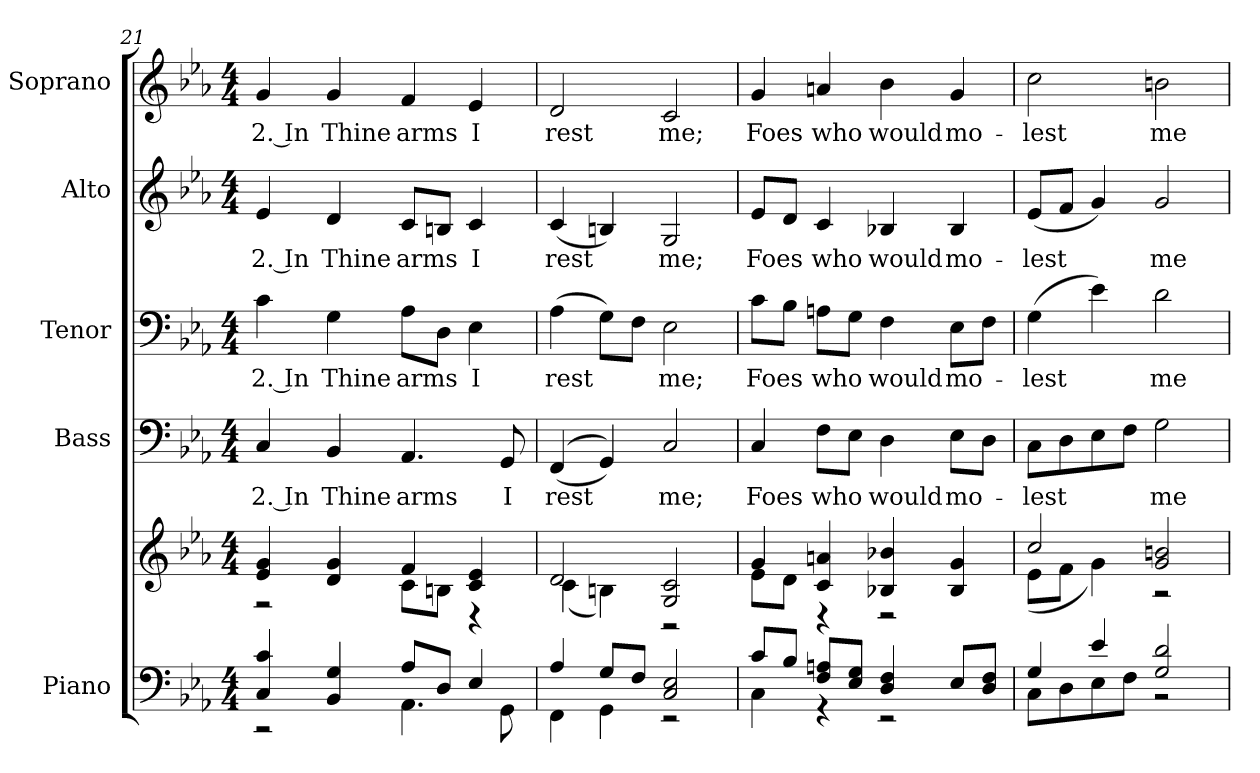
**kern	**kern	**kern	**text	**kern	**text	**kern	**text	**kern	**text
*part5	*part5	*part4	*part4	*part3	*part3	*part2	*part2	*part1	*part1
*staff6	*staff5	*staff4	*staff4	*staff3	*staff3	*staff2	*staff2	*staff1	*staff1
*I"Piano	*	*I"Bass	*	*I"Tenor	*	*I"Alto	*	*I"Soprano	*
*I'Pno.	*	*I'B.	*	*I'T.	*	*I'A.	*	*I'S.	*
!!LO:PB:g=z
*clefF4	*clefG2	*clefF4	*	*clefF4	*	*clefG2	*	*clefG2	*
*k[b-e-a-]	*k[b-e-a-]	*k[b-e-a-]	*	*k[b-e-a-]	*	*k[b-e-a-]	*	*k[b-e-a-]	*
*E-:	*E-:	*E-:	*	*E-:	*	*E-:	*	*E-:	*
*M4/4	*M4/4	*M4/4	*	*M4/4	*	*M4/4	*	*M4/4	*
=21	=21	=21	=21	=21	=21	=21	=21	=21	=21
*^	*^	*	*	*	*	*	*	*	*
!	!	!	!	!	!LO:LY:b:color=#000000	!	!	!	!	!	!
!	!	!	!	!	!	!	!LO:LY:b:color=#000000	!	!	!	!
!	!	!	!	!	!	!	!	!	!LO:LY:b:color=#000000	!	!
!	!	!	!	!	!	!	!	!	!	!	!LO:LY:b:color=#000000
4Ci/ 4ci	2r	4e-i/ 4gi	2r	4Ci/	2. In	4ci\	2. In	4e-i/	2. In	4gi/	2. In
!	!	!	!	!	!LO:LY:b:color=#000000	!	!	!	!	!	!
!	!	!	!	!	!	!	!LO:LY:b:color=#000000	!	!	!	!
!	!	!	!	!	!	!	!	!	!LO:LY:b:color=#000000	!	!
!	!	!	!	!	!	!	!	!	!	!	!LO:LY:b:color=#000000
4BB-i/ 4Gi	.	4di/ 4gi	.	4BB-i/	Thine	4Gi\	Thine	4di/	Thine	4gi/	Thine
!	!	!	!	!	!LO:LY:b:color=#000000	!	!	!	!	!	!
!	!	!	!	!	!	!	!LO:LY:b:color=#000000	!	!	!	!
!	!	!	!	!	!	!	!	!	!LO:LY:b:color=#000000	!	!
!	!	!	!	!	!	!	!	!	!	!	!LO:LY:b:color=#000000
8A-i/L	4.AA-i\	4fi/	8ci\L	4.AA-i/	arms	8A-i\L	arms	8ci/L	arms	4fi/	arms
8Di/J	.	.	8Bni\J	.	.	8Di\J	.	8Bni/J	.	.	.
!	!	!	!	!	!	!	!LO:LY:b:color=#000000	!	!	!	!
!	!	!	!	!	!	!	!	!	!LO:LY:b:color=#000000	!	!
!	!	!	!	!	!	!	!	!	!	!	!LO:LY:b:color=#000000
4E-i/	.	4ci/ 4e-i	4r	.	.	4E-i\	I	4ci/	I	4e-i/	I
!	!	!	!	!	!LO:LY:b:color=#000000	!	!	!	!	!	!
.	8GGi\	.	.	8GGi/	I	.	.	.	.	.	.
=22	=22	=22	=22	=22	=22	=22	=22	=22	=22	=22	=22
!	!	!	!	!	!LO:LY:b:color=#000000	!	!	!	!	!	!
!	!	!	!	!	!	!	!LO:LY:b:color=#000000	!	!	!	!
!	!	!	!	!	!	!	!	!	!LO:LY:b:color=#000000	!	!
!	!	!	!	!	!	!	!	!	!	!	!LO:LY:b:color=#000000
4A-i/	4FFi\	2di/	(4ci\	((4FFi/	rest	(4A-i\	rest	(4ci/	rest	2di/	rest
8Gi/L	4GGi\	.	4Bni\)	4GGi/))	.	8Gi\L)	.	4Bni/)	.	.	.
8Fi/J	.	.	.	.	.	8Fi\J	.	.	.	.	.
!	!	!	!	!	!LO:LY:b:color=#000000	!	!	!	!	!	!
!	!	!	!	!	!	!	!LO:LY:b:color=#000000	!	!	!	!
!	!	!	!	!	!	!	!	!	!LO:LY:b:color=#000000	!	!
!	!	!	!	!	!	!	!	!	!	!	!LO:LY:b:color=#000000
2Ci/ 2E-i	2r	2Gi/ 2ci	2r	2Ci/	me;	2E-i\	me;	2Gi/	me;	2ci/	me;
!!LO:PB:g=z
=23	=23	=23	=23	=23	=23	=23	=23	=23	=23	=23	=23
!	!	!	!	!	!LO:LY:b:color=#000000	!	!	!	!	!	!
!	!	!	!	!	!	!	!LO:LY:b:color=#000000	!	!	!	!
!	!	!	!	!	!	!	!	!	!LO:LY:b:color=#000000	!	!
!	!	!	!	!	!	!	!	!	!	!	!LO:LY:b:color=#000000
8ci/L	4Ci\	4gi/	8e-i\L	4Ci/	Foes	8ci\L	Foes	8e-i/L	Foes	4gi/	Foes
8B-i/J	.	.	8di\J	.	.	8B-i\J	.	8di/J	.	.	.
!	!	!	!	!	!LO:LY:b:color=#000000	!	!	!	!	!	!
!	!	!	!	!	!	!	!LO:LY:b:color=#000000	!	!	!	!
!	!	!	!	!	!	!	!	!	!LO:LY:b:color=#000000	!	!
!	!	!	!	!	!	!	!	!	!	!	!LO:LY:b:color=#000000
8Fi/ 8AniL	4r	4ci/ 4ani	4r	8Fi\L	who	8Ani\L	who	4ci/	who	4ani/	who
8E-i/ 8GiJ	.	.	.	8E-i\J	.	8Gi\J	.	.	.	.	.
!	!	!	!	!	!LO:LY:b:color=#000000	!	!	!	!	!	!
!	!	!	!	!	!	!	!LO:LY:b:color=#000000	!	!	!	!
!	!	!	!	!	!	!	!	!	!LO:LY:b:color=#000000	!	!
!	!	!	!	!	!	!	!	!	!	!	!LO:LY:b:color=#000000
4Di/ 4Fi	2r	4B-Xi/ 4b-Xi	2r	4Di\	would	4Fi\	would	4B-Xi/	would	4b-i\	would
!	!	!	!	!	!LO:LY:b:color=#000000	!	!	!	!	!	!
!	!	!	!	!	!	!	!LO:LY:b:color=#000000	!	!	!	!
!	!	!	!	!	!	!	!	!	!LO:LY:b:color=#000000	!	!
!	!	!	!	!	!	!	!	!	!	!	!LO:LY:b:color=#000000
8E-i/L	.	4B-i/ 4gi	.	8E-i\L	mo-	8E-i\L	mo-	4B-i/	mo-	4gi/	mo-
8Di/ 8FiJ	.	.	.	8Di\J	.	8Fi\J	.	.	.	.	.
=24	=24	=24	=24	=24	=24	=24	=24	=24	=24	=24	=24
!	!	!	!	!	!LO:LY:b:color=#000000	!	!	!	!	!	!
!	!	!	!	!	!	!	!LO:LY:b:color=#000000	!	!	!	!
!	!	!	!	!	!	!	!	!	!LO:LY:b:color=#000000	!	!
!	!	!	!	!	!	!	!	!	!	!	!LO:LY:b:color=#000000
4Gi/	8Ci\L	2cci/	(8e-i\L	8Ci\L	-lest	(4Gi\	-lest	(8e-i/L	-lest	2cci\	-lest
.	8Di\	.	8fi\J	8Di\	.	.	.	8fi/J	.	.	.
4e-i/	8E-i\	.	4gi\)	8E-i\	.	4e-i\)	.	4gi/)	.	.	.
.	8Fi\J	.	.	8Fi\J	.	.	.	.	.	.	.
!	!	!	!	!	!LO:LY:b:color=#000000	!	!	!	!	!	!
!	!	!	!	!	!	!	!LO:LY:b:color=#000000	!	!	!	!
!	!	!	!	!	!	!	!	!	!LO:LY:b:color=#000000	!	!
!	!	!	!	!	!	!	!	!	!	!	!LO:LY:b:color=#000000
2Gi/ 2di	2r	2gi/ 2bni	2r	2Gi\	me	2di\	me	2gi/	me	2bni\	me
*v	*v	*	*	*	*	*	*	*	*	*	*
*	*v	*v	*	*	*	*	*	*	*	*
=	=	=	=	=	=	=	=	=	=
*-	*-	*-	*-	*-	*-	*-	*-	*-	*-
